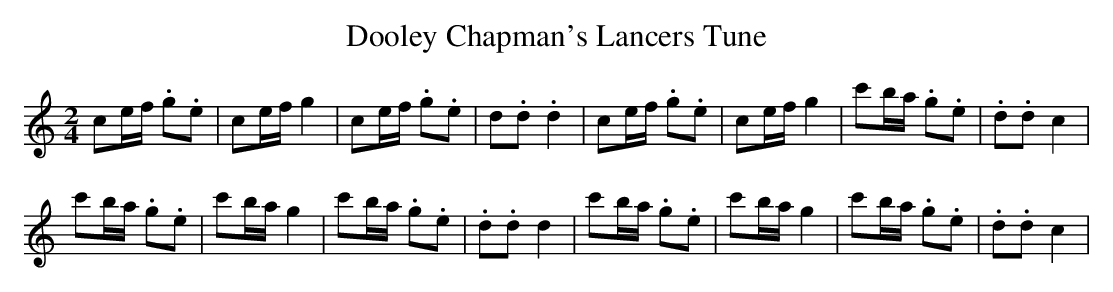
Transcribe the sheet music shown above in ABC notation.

X:1
T:Dooley Chapman's Lancers Tune
M:2/4
L:1/8
K:C
ce/f/ .g.e|ce/f/g2|ce/f/ .g.e|d.d.d2|ce/f/ .g.e|ce/f/ g2|c'b/a/ .g.e|.d.dc2|
c'b/a/ .g.e|c'b/a/g2|c'b/a/ .g.e|.d.dd2|c'b/a/ .g.e|c'b/a/ g2|c'b/a/ .g.e|.d.dc2|
